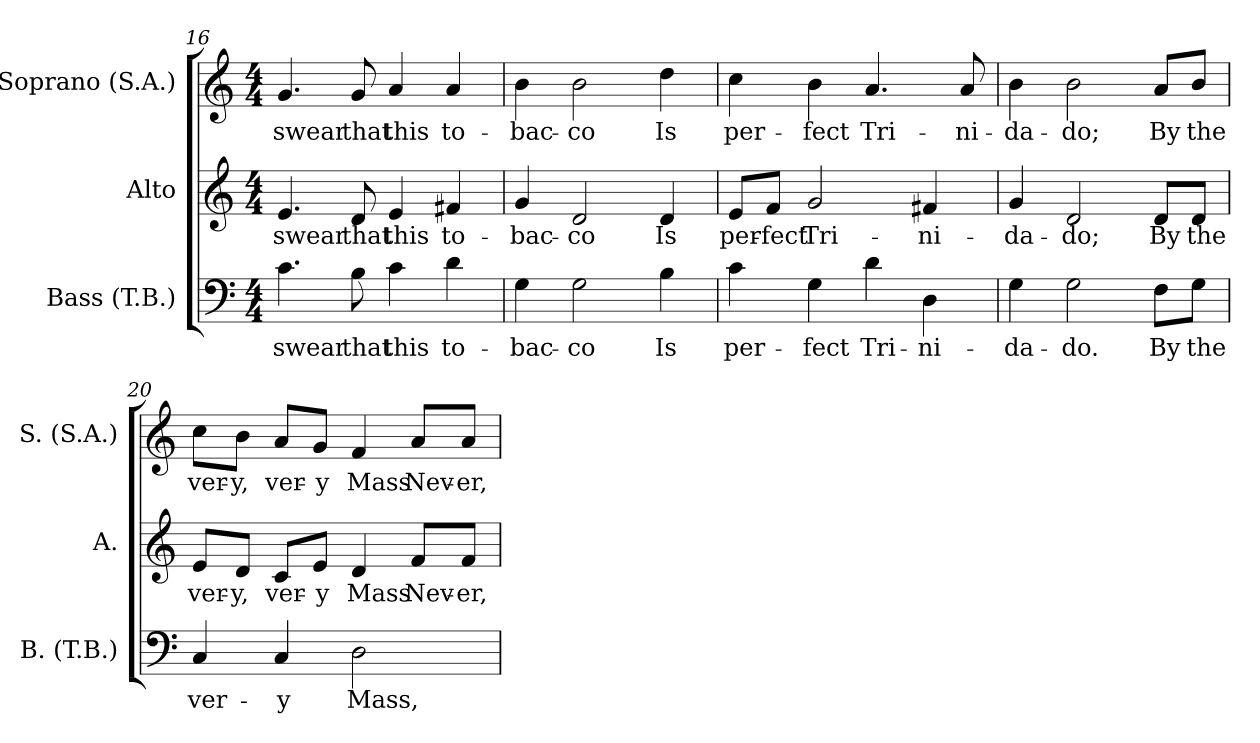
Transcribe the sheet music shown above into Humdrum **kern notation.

**kern	**text	**kern	**text	**kern	**text
*part3	*part3	*part2	*part2	*part1	*part1
*staff3	*staff3	*staff2	*staff2	*staff1	*staff1
*I"Bass (T.B.)	*	*I"Alto	*	*I"Soprano (S.A.)	*
*I'B. (T.B.)	*	*I'A.	*	*I'S. (S.A.)	*
*clefF4	*	*clefG2	*	*clefG2	*
*k[]	*	*k[]	*	*k[]	*
*C:	*	*C:	*	*C:	*
*M4/4	*	*M4/4	*	*M4/4	*
=16	=16	=16	=16	=16	=16
!	!LO:LY:b:color=#000000	!	!	!	!
!	!	!	!LO:LY:b:color=#000000	!	!
!	!	!	!	!	!LO:LY:b:color=#000000
4.ci\	swear	4.ei/	swear	4.gi/	swear
!	!LO:LY:b:color=#000000	!	!	!	!
!	!	!	!LO:LY:b:color=#000000	!	!
!	!	!	!	!	!LO:LY:b:color=#000000
8Bi\	that	8di/	that	8gi/	that
!	!LO:LY:b:color=#000000	!	!	!	!
!	!	!	!LO:LY:b:color=#000000	!	!
!	!	!	!	!	!LO:LY:b:color=#000000
4ci\	this	4ei/	this	4ai/	this
!	!LO:LY:b:color=#000000	!	!	!	!
!	!	!	!LO:LY:b:color=#000000	!	!
!	!	!	!	!	!LO:LY:b:color=#000000
4di\	to-	4f#Xi/	to-	4ai/	to-
=17	=17	=17	=17	=17	=17
!	!LO:LY:b:color=#000000	!	!	!	!
!	!	!	!LO:LY:b:color=#000000	!	!
!	!	!	!	!	!LO:LY:b:color=#000000
4Gi\	-bac-	4gi/	-bac-	4bi\	-bac-
!	!LO:LY:b:color=#000000	!	!	!	!
!	!	!	!LO:LY:b:color=#000000	!	!
!	!	!	!	!	!LO:LY:b:color=#000000
2Gi\	-co	2di/	-co	2bi\	-co
!	!LO:LY:b:color=#000000	!	!	!	!
!	!	!	!LO:LY:b:color=#000000	!	!
!	!	!	!	!	!LO:LY:b:color=#000000
4Bi\	Is	4di/	Is	4ddi\	Is
=18	=18	=18	=18	=18	=18
!	!LO:LY:b:color=#000000	!	!	!	!
!	!	!	!LO:LY:b:color=#000000	!	!
!	!	!	!	!	!LO:LY:b:color=#000000
4ci\	per-	8ei/L	per-	4cci\	per-
!	!	!	!LO:LY:b:color=#000000	!	!
.	.	8fi/J	-fect	.	.
!	!LO:LY:b:color=#000000	!	!	!	!
!	!	!	!LO:LY:b:color=#000000	!	!
!	!	!	!	!	!LO:LY:b:color=#000000
4Gi\	-fect	2gi/	Tri-	4bi\	-fect
!	!LO:LY:b:color=#000000	!	!	!	!
!	!	!	!	!	!LO:LY:b:color=#000000
4di\	Tri-	.	.	4.ai/	Tri-
!	!LO:LY:b:color=#000000	!	!	!	!
!	!	!	!LO:LY:b:color=#000000	!	!
4Di\	-ni-	4f#Xi/	-ni-	.	.
!	!	!	!	!	!LO:LY:b:color=#000000
.	.	.	.	8ai/	-ni-
!!LO:PB:g=z
=19	=19	=19	=19	=19	=19
!	!LO:LY:b:color=#000000	!	!	!	!
!	!	!	!LO:LY:b:color=#000000	!	!
!	!	!	!	!	!LO:LY:b:color=#000000
4Gi\	-da-	4gi/	-da-	4bi\	-da-
!	!LO:LY:b:color=#000000	!	!	!	!
!	!	!	!LO:LY:b:color=#000000	!	!
!	!	!	!	!	!LO:LY:b:color=#000000
2Gi\	-do.	2di/	-do;	2bi\	-do;
!	!LO:LY:b:color=#000000	!	!	!	!
!	!	!	!LO:LY:b:color=#000000	!	!
!	!	!	!	!	!LO:LY:b:color=#000000
8Fi\L	By	8di/L	By	8ai/L	By
!	!LO:LY:b:color=#000000	!	!	!	!
!	!	!	!LO:LY:b:color=#000000	!	!
!	!	!	!	!	!LO:LY:b:color=#000000
8Gi\J	the	8di/J	the	8bi/J	the
=20	=20	=20	=20	=20	=20
!	!LO:LY:b:color=#000000	!	!	!	!
!	!	!	!LO:LY:b:color=#000000	!	!
!	!	!	!	!	!LO:LY:b:color=#000000
4Ci/	ver-	8ei/L	ver-	8cci\L	ver-
!	!	!	!LO:LY:b:color=#000000	!	!
!	!	!	!	!	!LO:LY:b:color=#000000
.	.	8di/J	-y,	8bi\J	-y,
!	!LO:LY:b:color=#000000	!	!	!	!
!	!	!	!LO:LY:b:color=#000000	!	!
!	!	!	!	!	!LO:LY:b:color=#000000
4Ci/	-y	8ci/L	ver-	8ai/L	ver-
!	!	!	!LO:LY:b:color=#000000	!	!
!	!	!	!	!	!LO:LY:b:color=#000000
.	.	8ei/J	-y	8gi/J	-y
!	!LO:LY:b:color=#000000	!	!	!	!
!	!	!	!LO:LY:b:color=#000000	!	!
!	!	!	!	!	!LO:LY:b:color=#000000
2Di\	Mass,	4di/	Mass	4fi/	Mass
!	!	!	!LO:LY:b:color=#000000	!	!
!	!	!	!	!	!LO:LY:b:color=#000000
.	.	8fi/L	Nev-	8ai/L	Nev-
!	!	!	!LO:LY:b:color=#000000	!	!
!	!	!	!	!	!LO:LY:b:color=#000000
.	.	8fi/J	-er,	8ai/J	-er,
=	=	=	=	=	=
*-	*-	*-	*-	*-	*-
